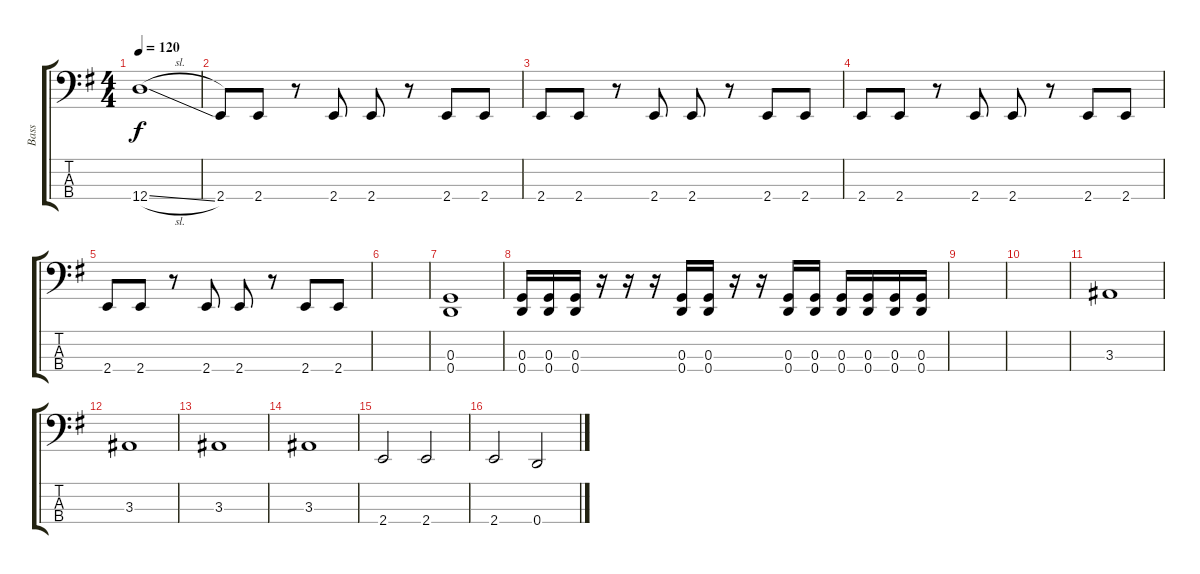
\track ("Bass" "Bass") {instrument electricbasspick}
\staff {score tabs}
\tuning (F2 C2 G1 D1) {hide}
\ts (4 4)
\tempo 120
\clef f4
\ks g
12.4{sl}.1{dy f} |
2.4.8 2.4.8 r.8 2.4.8 2.4.8 r.8 2.4.8 2.4.8 |
2.4.8 2.4.8 r.8 2.4.8 2.4.8 r.8 2.4.8 2.4.8 |
2.4.8 2.4.8 r.8 2.4.8 2.4.8 r.8 2.4.8 2.4.8 |
2.4.8 2.4.8 r.8 2.4.8 2.4.8 r.8 2.4.8 2.4.8 |
|
(0.3 0.4).1 |
(0.3 0.4).16 (0.3 0.4).16 (0.3 0.4).16 r.16 r.16 r.16 (0.3 0.4).16 (0.3 0.4).16 r.16 r.16 (0.3 0.4).16 (0.3 0.4).16 (0.3 0.4).16 (0.3 0.4).16 (0.3 0.4).16 (0.3 0.4).16 |
|
|
3.3.1{instrument electricbassfinger} |
3.3.1 |
3.3.1 |
3.3.1 |
2.4.2 2.4.2 |
2.4.2 0.4.2
